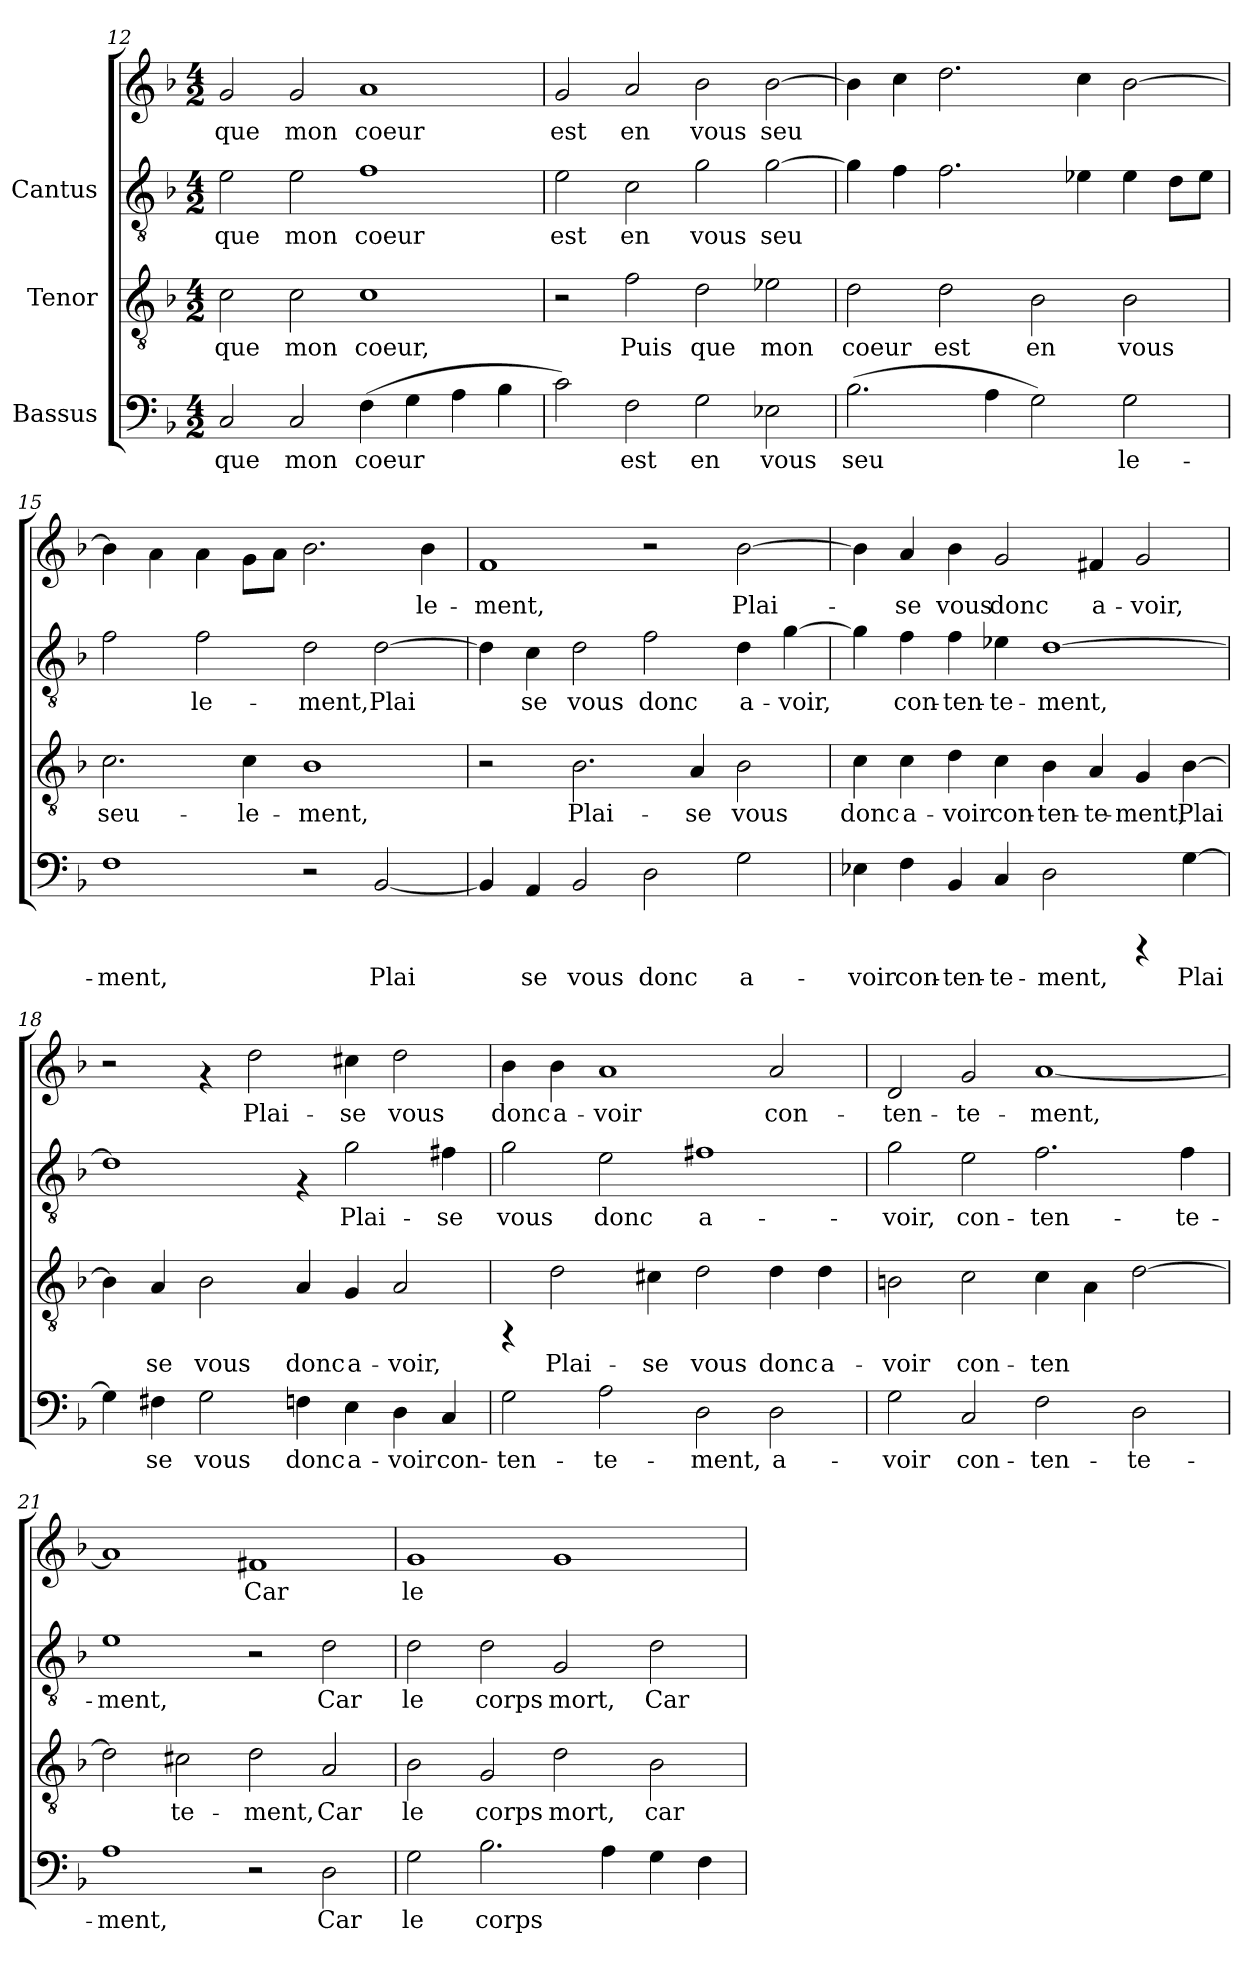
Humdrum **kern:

**kern	**text	**kern	**text	**kern	**text	**kern	**text
*part3	*part3	*part2	*part2	*part1	*part1	*part1	*part1
*staff4	*staff4	*staff3	*staff3	*staff2	*staff2	*staff1	*staff1
*I"Bassus	*	*I"Tenor	*	*I"Cantus	*	*	*
*clefF4	*	*clefGv2	*	*clefGv2	*	*clefG2	*
*k[b-]	*	*k[b-]	*	*k[b-]	*	*k[b-]	*
*F:	*	*F:	*	*F:	*	*F:	*
*M4/2	*	*M4/2	*	*M4/2	*	*M4/2	*
=12	=12	=12	=12	=12	=12	=12	=12
!	!LO:LY:b:cj	!	!LO:LY:b:cj	!	!LO:LY:b:cj	!	!LO:LY:b:cj
2C/	que	2c\	que	2e\	que	2g/	que
!	!LO:LY:b:cj	!	!LO:LY:b:cj	!	!LO:LY:b:cj	!	!LO:LY:b:cj
2C/	mon	2c\	mon	2e\	mon	2g/	mon
!	!LO:LY:b:cj	!	!LO:LY:b:cj	!	!LO:LY:b:cj	!	!LO:LY:b:cj
(>4F\	coeur	1c	coeur,	1f	coeur	1a	coeur
!	!LO:LY:b:cj	!	!	!	!	!	!
4G\	.	.	.	.	.	.	.
!	!LO:LY:b:cj	!	!	!	!	!	!
4A\	.	.	.	.	.	.	.
!	!LO:LY:b:cj	!	!	!	!	!	!
4B-\	.	.	.	.	.	.	.
=13	=13	=13	=13	=13	=13	=13	=13
!	!LO:LY:b:cj	!	!	!	!LO:LY:b:cj	!	!LO:LY:b:cj
2c\)	.	2r	.	2e\	-est	2g/	est
!	!LO:LY:b:cj	!	!LO:LY:b:cj	!	!LO:LY:b:cj	!	!LO:LY:b:cj
2F\	est	2f\	Puis	2c\	en	2a/	en
!	!LO:LY:b:cj	!	!LO:LY:b:cj	!	!LO:LY:b:cj	!	!LO:LY:b:cj
2G\	en	2d\	que	2g\	vous	2b-\	vous
!	!LO:LY:b:cj	!	!LO:LY:b:cj	!	!LO:LY:b:cj	!	!LO:LY:b:cj
2E-X\	vous	2e-X\	mon	[>2g\	seu-	[>2b-\	seu-
!!LO:LB:g=z
=14	=14	=14	=14	=14	=14	=14	=14
!	!LO:LY:b:cj	!	!LO:LY:b:cj	!	!	!	!
(>2.B-\	seu-	2d\	coeur	4g\]	.	4b-\]	.
.	.	.	.	4f\	.	4cc\	.
!	!	!	!LO:LY:b:cj	!	!	!	!
.	.	2d\	est	2.f\	.	2.dd\	.
!	!LO:LY:b:cj	!	!	!	!	!	!
4A\	-	.	.	.	.	.	.
!	!LO:LY:b:cj	!	!LO:LY:b:cj	!	!	!	!
2G\)	.	2B-\	en	.	.	.	.
.	.	.	.	4e-X\	.	4cc\	.
!	!LO:LY:b:cj	!	!LO:LY:b:cj	!	!	!	!
2G\	le-	2B-\	vous	4e-\	.	[>2b-\	.
.	.	.	.	8d\L	.	.	.
.	.	.	.	8e-\J	.	.	.
=15	=15	=15	=15	=15	=15	=15	=15
!	!LO:LY:b:cj	!	!LO:LY:b:cj	!	!LO:LY:b:cj	!	!LO:LY:b:cj
1F	-ment,	2.c\	seu-	2f\	-	4b-\]	-
!	!	!	!	!	!	!	!LO:LY:b:cj
.	.	.	.	.	.	4a\	.
!	!	!	!	!	!LO:LY:b:cj	!	!LO:LY:b:cj
.	.	.	.	2f\	le-	4a\	.
!	!	!	!LO:LY:b:cj	!	!	!	!LO:LY:b:cj
.	.	4c\	-le-	.	.	8g\L	.
!	!	!	!	!	!	!	!LO:LY:b:cj
.	.	.	.	.	.	8a\J	.
!	!	!	!LO:LY:b:cj	!	!LO:LY:b:cj	!	!LO:LY:b:cj
2r	.	1B-	-ment,	2d\	-ment,	2.b-\	.
!	!LO:LY:b:cj	!	!	!	!LO:LY:b:cj	!	!
[<2BB-/	Plai-	.	.	[>2d\	Plai-	.	.
!	!	!	!	!	!	!	!LO:LY:b:cj
.	.	.	.	.	.	4b-\	le-
=16	=16	=16	=16	=16	=16	=16	=16
!	!LO:LY:b:cj	!	!	!	!LO:LY:b:cj	!	!LO:LY:b:cj
4BB-/]	-	2r	.	4d\]	-	1f	-ment,
!	!LO:LY:b:cj	!	!	!	!LO:LY:b:cj	!	!
4AA/	se	.	.	4c\	se	.	.
!	!LO:LY:b:cj	!	!LO:LY:b:cj	!	!LO:LY:b:cj	!	!
2BB-/	vous	2.B-\	Plai-	2d\	vous	.	.
!	!LO:LY:b:cj	!	!	!	!LO:LY:b:cj	!	!
2D\	donc	.	.	2f\	donc	2r	.
!	!	!	!LO:LY:b:cj	!	!	!	!
.	.	4A/	-se	.	.	.	.
!	!LO:LY:b:cj	!	!LO:LY:b:cj	!	!LO:LY:b:cj	!	!LO:LY:b:cj
2G\	a-	2B-\	vous	4d\	a-	[>2b-\	Plai-
!	!	!	!	!	!LO:LY:b:cj	!	!
.	.	.	.	[>4g\	-voir,	.	.
!!LO:LB:g=z
=17	=17	=17	=17	=17	=17	=17	=17
!	!LO:LY:b:cj	!	!LO:LY:b:cj	!	!LO:LY:b:cj	!	!LO:LY:b:cj
4E-X\	-voir	4c\	donc	4g\]	.	4b-\]	.
!	!LO:LY:b:cj	!	!LO:LY:b:cj	!	!LO:LY:b:cj	!	!LO:LY:b:cj
4F\	con-	4c\	a-	4f\	con-	4a/	se
!	!LO:LY:b:cj	!	!LO:LY:b:cj	!	!LO:LY:b:cj	!	!LO:LY:b:cj
4BB-/	-ten-	4d\	-voir	4f\	-ten-	4b-\	vous
!	!LO:LY:b:cj	!	!LO:LY:b:cj	!	!LO:LY:b:cj	!	!LO:LY:b:cj
4C/	-te-	4c\	con-	4e-X\	-te-	2g/	donc
!	!LO:LY:b:cj	!	!LO:LY:b:cj	!	!LO:LY:b:cj	!	!
2D\	-ment,	4B-\	-ten-	[>1d	-ment,	.	.
!	!	!	!LO:LY:b:cj	!	!	!	!LO:LY:b:cj
.	.	4A/	-te-	.	.	4f#X/	a-
!	!	!	!LO:LY:b:cj	!	!	!	!LO:LY:b:cj
4rCCC	.	4G/	-ment,	.	.	2g/	-voir,
!	!LO:LY:b:cj	!	!LO:LY:b:cj	!	!	!	!
[>4G\	Plai-	[>4B-\	Plai-	.	.	.	.
=18	=18	=18	=18	=18	=18	=18	=18
!	!LO:LY:b:cj	!	!LO:LY:b:cj	!	!LO:LY:b:cj	!	!
4G\]	-	4B-\]	-	1d]	.	2r	.
!	!LO:LY:b:cj	!	!LO:LY:b:cj	!	!	!	!
4F#X\	se	4A/	se	.	.	.	.
!	!LO:LY:b:cj	!	!LO:LY:b:cj	!	!	!	!
2G\	vous	2B-\	vous	.	.	4rf	.
!	!	!	!	!	!	!	!LO:LY:b:cj
.	.	.	.	.	.	2dd\	Plai-
!	!LO:LY:b:cj	!	!LO:LY:b:cj	!	!	!	!
4Fn\	donc	4A/	donc	4rF	.	.	.
!	!LO:LY:b:cj	!	!LO:LY:b:cj	!	!LO:LY:b:cj	!	!LO:LY:b:cj
4E\	a-	4G/	a-	2g\	Plai-	4cc#X\	-se
!	!LO:LY:b:cj	!	!LO:LY:b:cj	!	!	!	!LO:LY:b:cj
4D\	-voir	2A/	-voir,	.	.	2dd\	vous
!	!LO:LY:b:cj	!	!	!	!LO:LY:b:cj	!	!
4C/	con-	.	.	4f#X\	-se	.	.
!!LO:PB:g=z
=19	=19	=19	=19	=19	=19	=19	=19
!	!LO:LY:b:cj	!	!	!	!LO:LY:b:cj	!	!LO:LY:b:cj
2G\	-ten-	4rFF	.	2g\	-vous	4b-\	donc
!	!	!	!LO:LY:b:cj	!	!	!	!LO:LY:b:cj
.	.	2d\	Plai-	.	.	4b-\	a-
!	!LO:LY:b:cj	!	!	!	!LO:LY:b:cj	!	!LO:LY:b:cj
2A\	-te-	.	.	2e\	donc	1a	-voir
!	!	!	!LO:LY:b:cj	!	!	!	!
.	.	4c#X\	-se	.	.	.	.
!	!LO:LY:b:cj	!	!LO:LY:b:cj	!	!LO:LY:b:cj	!	!
2D\	-ment,	2d\	vous	1f#X	a-	.	.
!	!LO:LY:b:cj	!	!LO:LY:b:cj	!	!	!	!LO:LY:b:cj
2D\	a-	4d\	donc	.	.	2a/	con-
!	!	!	!LO:LY:b:cj	!	!	!	!
.	.	4d\	a-	.	.	.	.
=20	=20	=20	=20	=20	=20	=20	=20
!	!LO:LY:b:cj	!	!LO:LY:b:cj	!	!LO:LY:b:cj	!	!LO:LY:b:cj
2G\	-voir	2Bn\	-voir	2g\	voir,	2d/	-ten-
!	!LO:LY:b:cj	!	!LO:LY:b:cj	!	!LO:LY:b:cj	!	!LO:LY:b:cj
2C/	con-	2c\	con-	2e\	con-	2g/	-te-
!	!LO:LY:b:cj	!	!LO:LY:b:cj	!	!LO:LY:b:cj	!	!LO:LY:b:cj
2F\	-ten-	4c\	-ten-	2.f\	-ten-	[<1a	-ment,
!	!	!	!LO:LY:b:cj	!	!	!	!
.	.	4A\	--	.	.	.	.
!	!LO:LY:b:cj	!	!LO:LY:b:cj	!	!	!	!
2D\	-te-	[>2d\	--	.	.	.	.
!	!	!	!	!	!LO:LY:b:cj	!	!
.	.	.	.	4f\	-te-	.	.
=21	=21	=21	=21	=21	=21	=21	=21
!	!LO:LY:b:cj	!	!LO:LY:b:cj	!	!LO:LY:b:cj	!	!LO:LY:b:cj
1A	-ment,	2d\]	-	1e	ment,	1a]	-
!	!	!	!LO:LY:b:cj	!	!	!	!
.	.	2c#X\	te-	.	.	.	.
!	!	!	!LO:LY:b:cj	!	!	!	!LO:LY:b:cj
2r	.	2d\	-ment,	2r	.	1f#X	Car
!	!LO:LY:b:cj	!	!LO:LY:b:cj	!	!LO:LY:b:cj	!	!
2D\	Car	2A/	Car	2d\	Car	.	.
!!LO:LB:g=z
=22	=22	=22	=22	=22	=22	=22	=22
!	!LO:LY:b:cj	!	!LO:LY:b:cj	!	!LO:LY:b:cj	!	!LO:LY:b:cj
2G\	le	2B-\	le	2d\	le	1g	le
!	!LO:LY:b:cj	!	!LO:LY:b:cj	!	!LO:LY:b:cj	!	!
2.B-\	corps	2G/	corps	2d\	corps	.	.
!	!	!	!LO:LY:b:cj	!	!LO:LY:b:cj	!	!LO:LY:b:cj
.	.	2d\	mort,	2G/	mort,	1g	.
!	!LO:LY:b:cj	!	!	!	!	!	!
4A\	.	.	.	.	.	.	.
!	!LO:LY:b:cj	!	!LO:LY:b:cj	!	!LO:LY:b:cj	!	!
4G\	.	2B-\	car	2d\	Car	.	.
!	!LO:LY:b:cj	!	!	!	!	!	!
4F\	.	.	.	.	.	.	.
=	=	=	=	=	=	=	=
*-	*-	*-	*-	*-	*-	*-	*-
